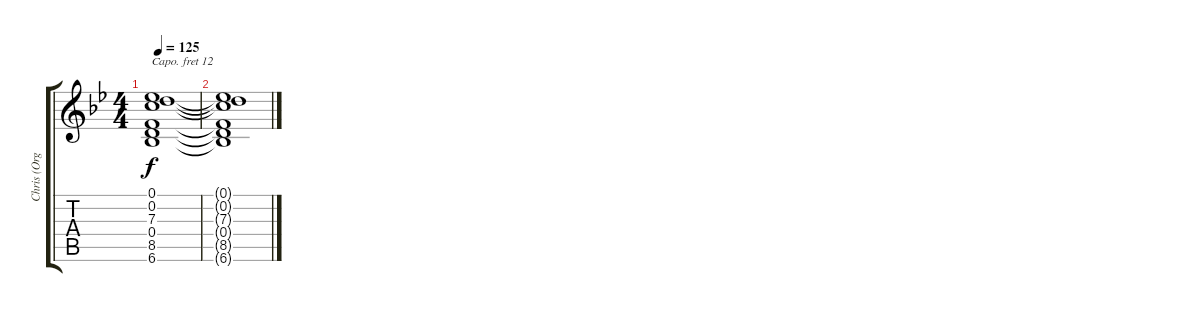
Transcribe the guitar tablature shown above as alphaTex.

\track ("Chris (Organ)" "Chris (Org") {instrument drawbarorgan}
\staff {score tabs}
\capo 12
\tuning (Eb4 C4 G3 D3 A2 E2) {hide}
\ts (4 4)
\tempo 125
\clef g2
\ks bb
(0.1{t} 0.2{t} 7.3{t} 0.4{t} 8.5{t} 6.6{t}).1{dy f} |
(0.1{t} 0.2{t} 7.3{t} 0.4{t} 8.5{t} 6.6{t}).1
